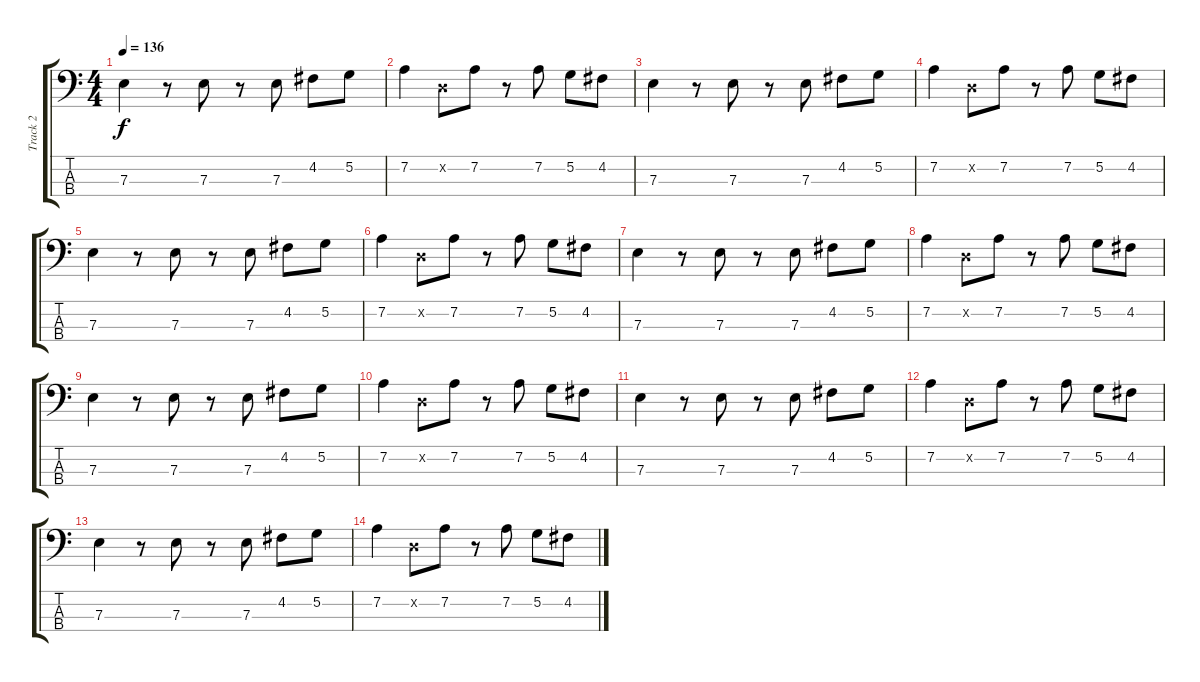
\track ("Track 2" "Track 2") {instrument electricbassfinger}
\staff {score tabs}
\tuning (G2 D2 A1 E1) {hide}
\ts (4 4)
\tempo 136
\clef f4
\ks c
7.3.4{dy f} r.8 7.3.8 r.8 7.3.8 4.2.8 5.2.8 |
7.2.4 0.2{x}.8 7.2.8 r.8 7.2.8 5.2.8 4.2.8 |
7.3.4 r.8 7.3.8 r.8 7.3.8 4.2.8 5.2.8 |
7.2.4 0.2{x}.8 7.2.8 r.8 7.2.8 5.2.8 4.2.8 |
7.3.4 r.8 7.3.8 r.8 7.3.8 4.2.8 5.2.8 |
7.2.4 0.2{x}.8 7.2.8 r.8 7.2.8 5.2.8 4.2.8 |
7.3.4 r.8 7.3.8 r.8 7.3.8 4.2.8 5.2.8 |
7.2.4 0.2{x}.8 7.2.8 r.8 7.2.8 5.2.8 4.2.8 |
7.3.4 r.8 7.3.8 r.8 7.3.8 4.2.8 5.2.8 |
7.2.4 0.2{x}.8 7.2.8 r.8 7.2.8 5.2.8 4.2.8 |
7.3.4 r.8 7.3.8 r.8 7.3.8 4.2.8 5.2.8 |
7.2.4 0.2{x}.8 7.2.8 r.8 7.2.8 5.2.8 4.2.8 |
7.3.4 r.8 7.3.8 r.8 7.3.8 4.2.8 5.2.8 |
7.2.4 0.2{x}.8 7.2.8 r.8 7.2.8 5.2.8 4.2.8
